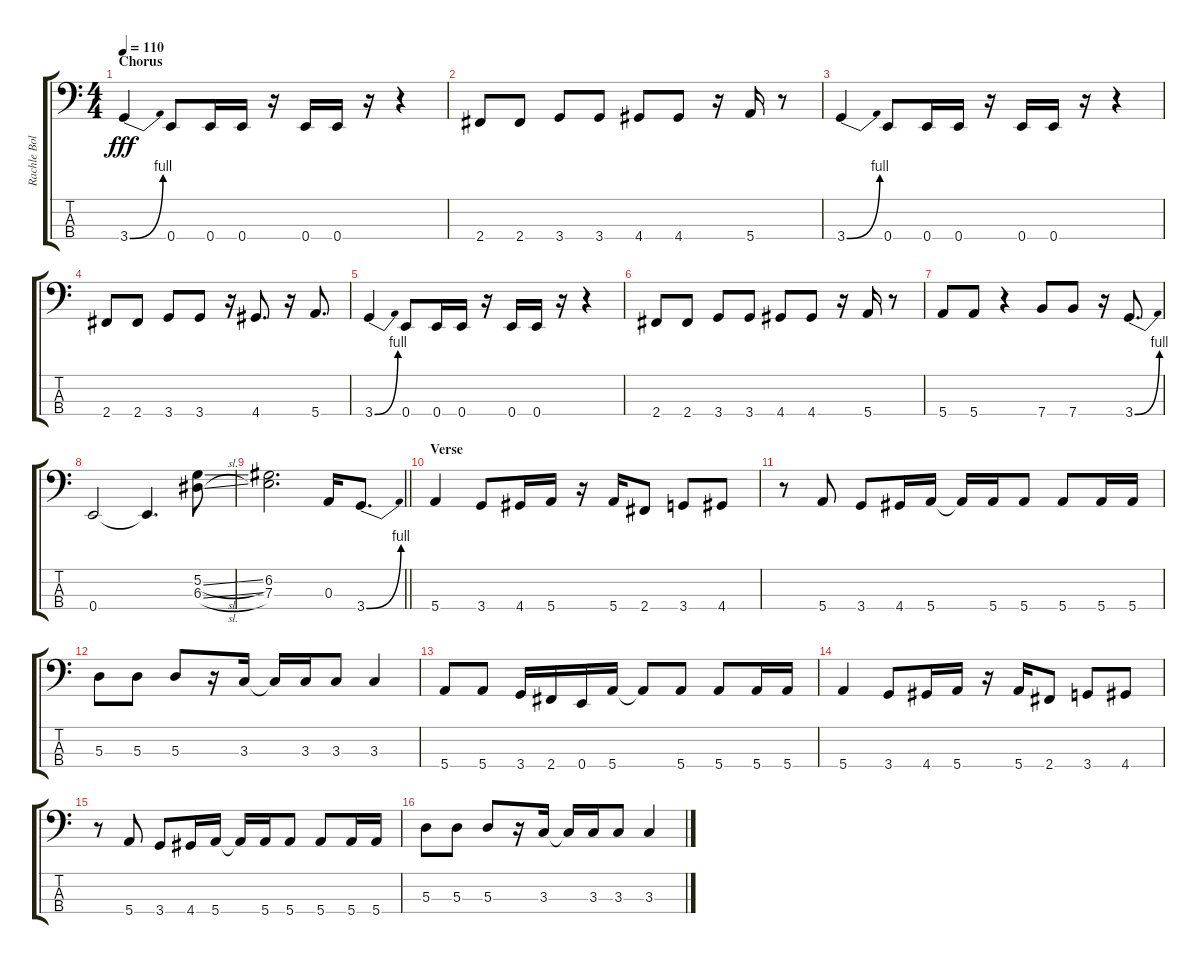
\track ("Rachle Bolan - Bass" "Rachle Bol") {instrument electricbasspick}
\staff {score tabs}
\tuning (G2 D2 A1 E1) {hide}
\ts (4 4)
\section ("" "Chorus")
\tempo 110
\clef f4
\ks c
3.4{be (bend 0 0 60 4)}.4{dy fff} 0.4.8 0.4.16 0.4.16 r.16 0.4.16 0.4.16 r.16 r.4 |
2.4.8 2.4.8 3.4.8 3.4.8 4.4.8 4.4.8 r.16 5.4.16 r.8 |
3.4{be (bend 0 0 60 4)}.4 0.4.8 0.4.16 0.4.16 r.16 0.4.16 0.4.16 r.16 r.4 |
2.4.8 2.4.8 3.4.8 3.4.8 r.16 4.4.8{d} r.16 5.4.8{d} |
3.4{be (bend 0 0 60 4)}.4 0.4.8 0.4.16 0.4.16 r.16 0.4.16 0.4.16 r.16 r.4 |
2.4.8 2.4.8 3.4.8 3.4.8 4.4.8 4.4.8 r.16 5.4.16 r.8 |
5.4.8 5.4.8 r.4 7.4.8 7.4.8 r.16 3.4{be (bend 0 0 60 4)}.8{d} |
0.4.2 0.4{t}.4{d} (5.2{sl} 6.3{sl}).8 |
\barLineRight lightlight
(6.2 7.3).2{d} 0.3.16 3.4{be (bend 0 0 60 4)}.8{d} |
\section ("" "Verse")
5.4.4 3.4.8 4.4.16 5.4.16 r.16 5.4.16 2.4.8 3.4.8 4.4.8 |
r.8 5.4.8 3.4.8 4.4.16 5.4.16 5.4{t}.16 5.4.16 5.4.8 5.4.8 5.4.16 5.4.16 |
5.3.8 5.3.8 5.3.8 r.16 3.3.16 3.3{t}.16 3.3.16 3.3.8 3.3.4 |
5.4.8 5.4.8 3.4.16 2.4.16 0.4.16 5.4.16 5.4{t}.8 5.4.8 5.4.8 5.4.16 5.4.16 |
5.4.4 3.4.8 4.4.16 5.4.16 r.16 5.4.16 2.4.8 3.4.8 4.4.8 |
r.8 5.4.8 3.4.8 4.4.16 5.4.16 5.4{t}.16 5.4.16 5.4.8 5.4.8 5.4.16 5.4.16 |
5.3.8 5.3.8 5.3.8 r.16 3.3.16 3.3{t}.16 3.3.16 3.3.8 3.3.4
